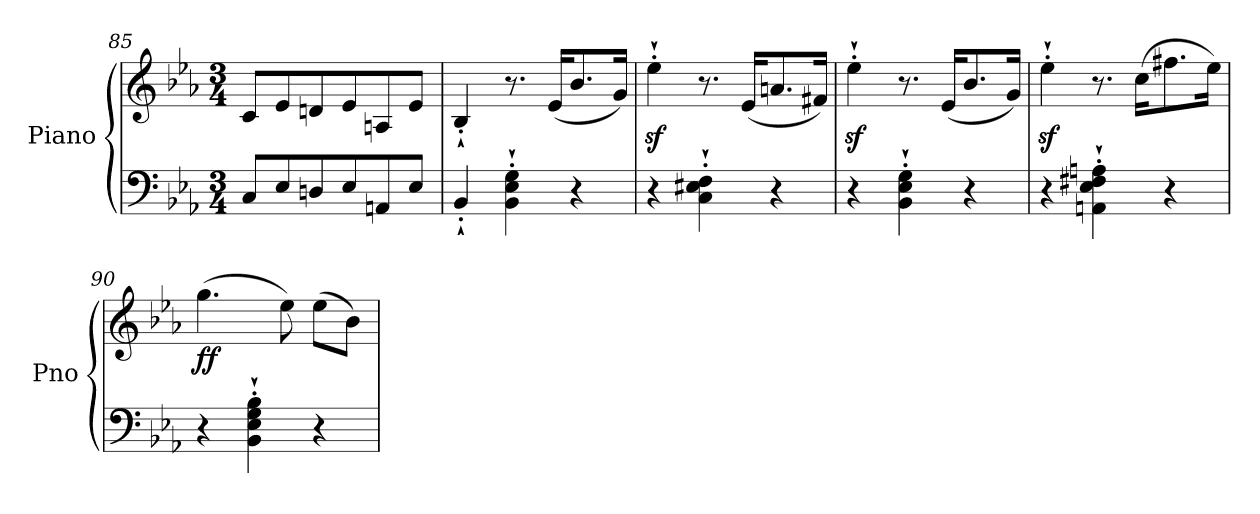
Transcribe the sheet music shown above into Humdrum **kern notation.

**kern	**kern	**dynam
*part1	*part1	*part1
*staff2	*staff1	*staff1/2
*I"Piano	*	*
*I'Pno	*	*
!!LO:LB:g=z
*clefF4	*clefG2	*
*k[b-e-a-]	*k[b-e-a-]	*
*E-:	*E-:	*
*M3/4	*M3/4	*
=85	=85	=85
8C/L	8c/L	.
8E-/	8e-/	.
8Dn/	8dn/	.
8E-/	8e-/	.
8AAn/	8An/	.
8E-/J	8e-/J	.
=86	=86	=86
4BB-`'/	4B-`'/	.
4BB-\`' 4E-\`' 4G\`'	8.r	.
.	(16e-/KL	.
4r	8.b-/	.
.	16g/Jk)	.
=87	=87	=87
4r	4ee-z<`'\	.
4C\`' 4E#X\`' 4F\`'	8.r	.
.	(16e-/KL	.
4r	8.an/	.
.	16f#X/Jk)	.
=88	=88	=88
4r	4ee-z<`'\	.
4BB-\`' 4E-\`' 4G\`'	8.r	.
.	(16e-/KL	.
4r	8.b-/	.
.	16g/Jk)	.
=89	=89	=89
4r	4ee-z<`'\	.
4AAn\`' 4E-\`' 4F#X\`' 4An\`'	8.r	.
.	(16cc\KL	.
4r	8.ff#X\	.
.	16ee-\Jk)	.
=90	=90	=90
!	!	!LO:DY:b
4r	(4.gg\	ff
4BB-\`' 4E-\`' 4G\`' 4B-\`'	.	.
.	8ee-\)	.
4r	(8ee-\L	.
.	8b-\J)	.
=	=	=
*-	*-	*-
